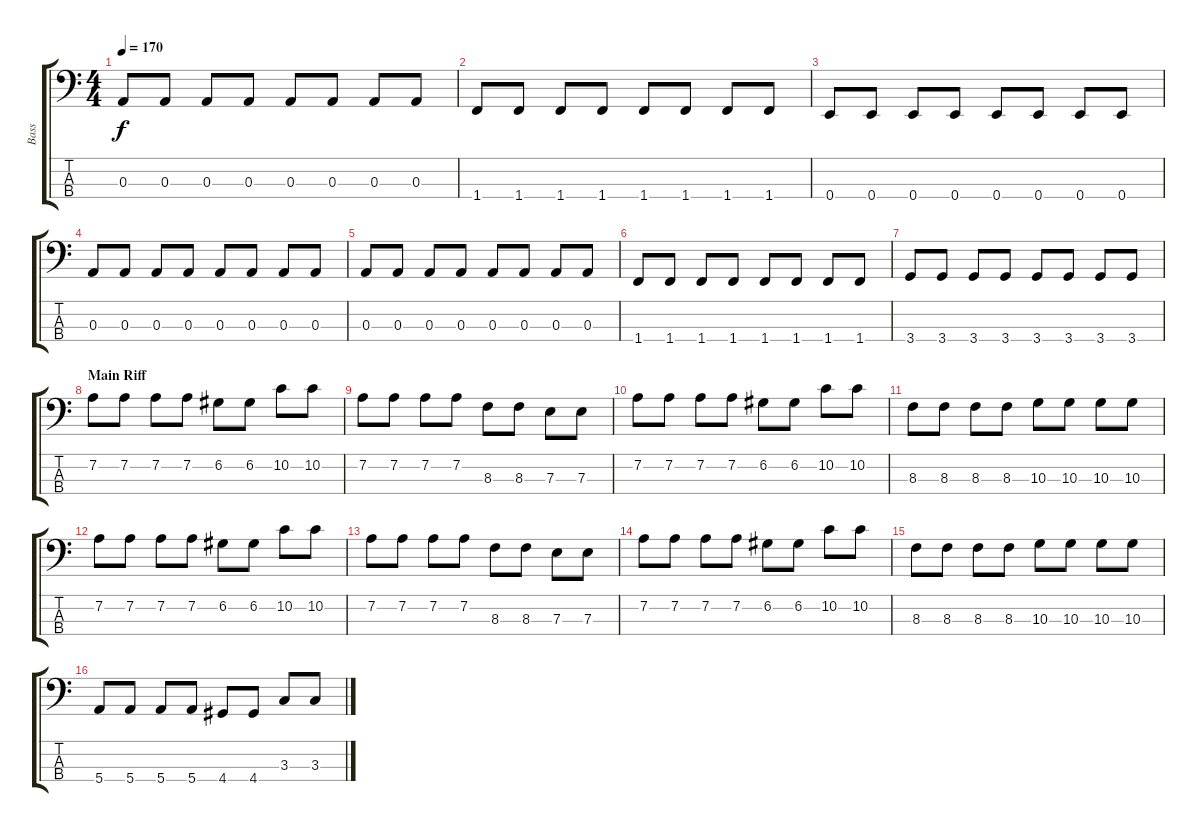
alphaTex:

\track ("Bass" "Bass") {instrument electricbassfinger}
\staff {score tabs}
\tuning (G2 D2 A1 E1) {hide}
\ts (4 4)
\tempo 170
\clef f4
\ks c
0.3.8{dy f} 0.3.8 0.3.8 0.3.8 0.3.8 0.3.8 0.3.8 0.3.8 |
1.4.8 1.4.8 1.4.8 1.4.8 1.4.8 1.4.8 1.4.8 1.4.8 |
0.4.8 0.4.8 0.4.8 0.4.8 0.4.8 0.4.8 0.4.8 0.4.8 |
0.3.8 0.3.8 0.3.8 0.3.8 0.3.8 0.3.8 0.3.8 0.3.8 |
0.3.8 0.3.8 0.3.8 0.3.8 0.3.8 0.3.8 0.3.8 0.3.8 |
1.4.8 1.4.8 1.4.8 1.4.8 1.4.8 1.4.8 1.4.8 1.4.8 |
3.4.8 3.4.8 3.4.8 3.4.8 3.4.8 3.4.8 3.4.8 3.4.8 |
\section ("" "Main Riff")
7.2.8 7.2.8 7.2.8 7.2.8 6.2.8 6.2.8 10.2.8 10.2.8 |
7.2.8 7.2.8 7.2.8 7.2.8 8.3.8 8.3.8 7.3.8 7.3.8 |
7.2.8 7.2.8 7.2.8 7.2.8 6.2.8 6.2.8 10.2.8 10.2.8 |
8.3.8 8.3.8 8.3.8 8.3.8 10.3.8 10.3.8 10.3.8 10.3.8 |
7.2.8 7.2.8 7.2.8 7.2.8 6.2.8 6.2.8 10.2.8 10.2.8 |
7.2.8 7.2.8 7.2.8 7.2.8 8.3.8 8.3.8 7.3.8 7.3.8 |
7.2.8 7.2.8 7.2.8 7.2.8 6.2.8 6.2.8 10.2.8 10.2.8 |
8.3.8 8.3.8 8.3.8 8.3.8 10.3.8 10.3.8 10.3.8 10.3.8 |
5.4.8 5.4.8 5.4.8 5.4.8 4.4.8 4.4.8 3.3.8 3.3.8
